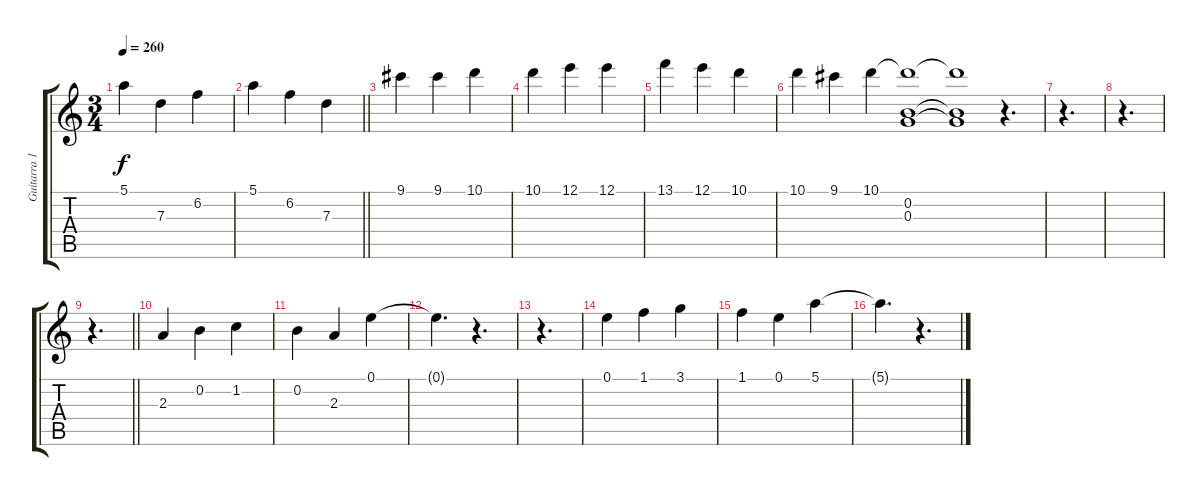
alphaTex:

\track ("Guitarra 1" "Guitarra 1") {instrument electricguitarclean}
\staff {score tabs}
\tuning (E4 B3 G3 D3 A2 E2) {hide}
\ts (3 4)
\tempo 260
\clef g2
\ks c
5.1.4{dy f} 7.3.4 6.2.4 |
\barLineRight lightlight
5.1.4 6.2.4 7.3.4 |
9.1.4 9.1.4 10.1.4 |
10.1.4 12.1.4 12.1.4 |
13.1.4 12.1.4 10.1.4 |
10.1.4 9.1.4 10.1.4 (10.1{t} 0.2 0.3).1 (10.1{t} 0.2{t} 0.3{t}).1 r.4{d} |
r.4{d} |
r.4{d} |
\barLineRight lightlight
r.4{d} |
2.3.4 0.2.4 1.2.4 |
0.2.4 2.3.4 0.1.4 |
0.1{t}.4{d} r.4{d} |
r.4{d} |
0.1.4 1.1.4 3.1.4 |
1.1.4 0.1.4 5.1.4 |
5.1{t}.4{d} r.4{d}
